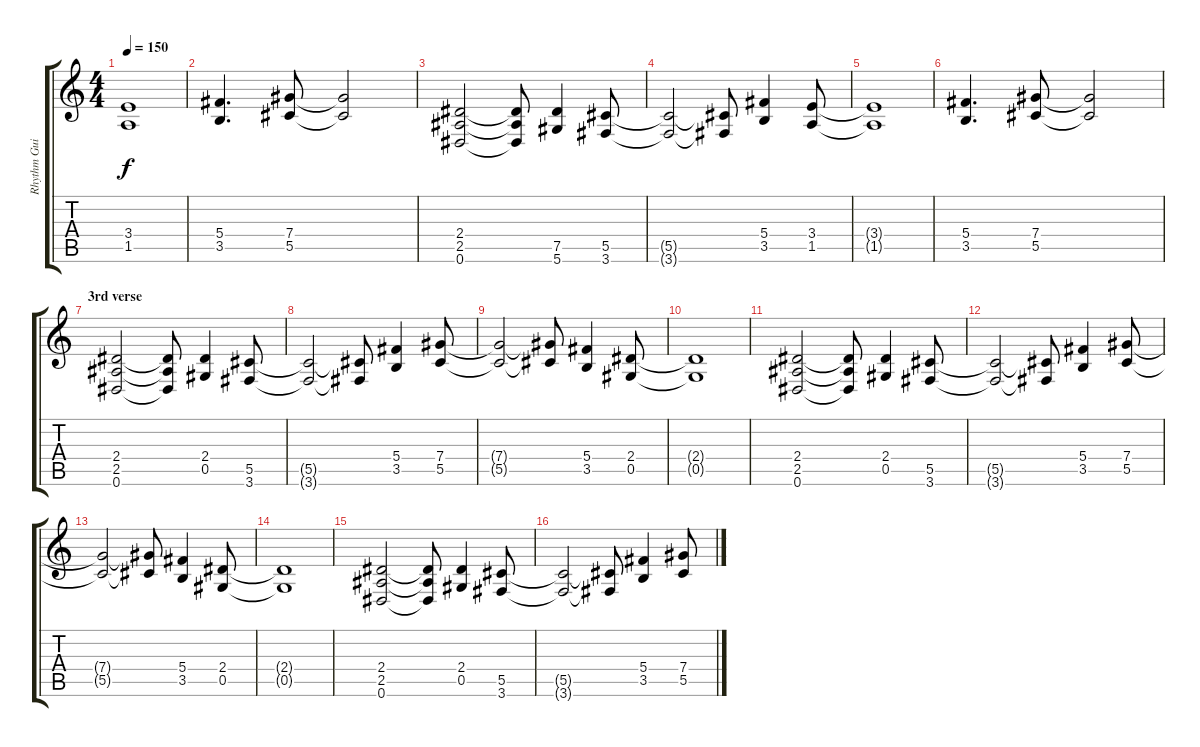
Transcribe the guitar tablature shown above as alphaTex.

\track ("Rhythm Guitar I" "Rhythm Gui") {instrument distortionguitar}
\staff {score tabs}
\tuning (Eb4 Bb3 Gb3 Db3 Ab2 Eb2) {hide}
\ts (4 4)
\tempo 150
\clef g2
\ks c
(3.4{t} 1.5{t}).1{dy f} |
(5.4 3.5).4{d} (7.4 5.5).8 (7.4{t} 5.5{t}).2 |
(2.4 2.5 0.6).2 (2.4{t} 2.5{t} 0.6{t}).8 (7.5 5.6).4 (5.5 3.6).8 |
(5.5{t} 3.6{t}).2 (5.5{t} 3.6{t}).8 (5.4 3.5).4 (3.4 1.5).8 |
(3.4{t} 1.5{t}).1 |
(5.4 3.5).4{d} (7.4 5.5).8 (7.4{t} 5.5{t}).2 |
\section ("" "3rd verse")
(2.4 2.5 0.6).2 (2.4{t} 2.5{t} 0.6{t}).8 (2.4 0.5).4 (5.5 3.6).8 |
(5.5{t} 3.6{t}).2 (5.5{t} 3.6{t}).8 (5.4 3.5).4 (7.4 5.5).8 |
(7.4{t} 5.5{t}).2 (7.4{t} 5.5{t}).8 (5.4 3.5).4 (2.4 0.5).8 |
(2.4{t} 0.5{t}).1 |
(2.4 2.5 0.6).2 (2.4{t} 2.5{t} 0.6{t}).8 (2.4 0.5).4 (5.5 3.6).8 |
(5.5{t} 3.6{t}).2 (5.5{t} 3.6{t}).8 (5.4 3.5).4 (7.4 5.5).8 |
(7.4{t} 5.5{t}).2 (7.4{t} 5.5{t}).8 (5.4 3.5).4 (2.4 0.5).8 |
(2.4{t} 0.5{t}).1 |
(2.4 2.5 0.6).2 (2.4{t} 2.5{t} 0.6{t}).8 (2.4 0.5).4 (5.5 3.6).8 |
(5.5{t} 3.6{t}).2 (5.5{t} 3.6{t}).8 (5.4 3.5).4 (7.4 5.5).8
